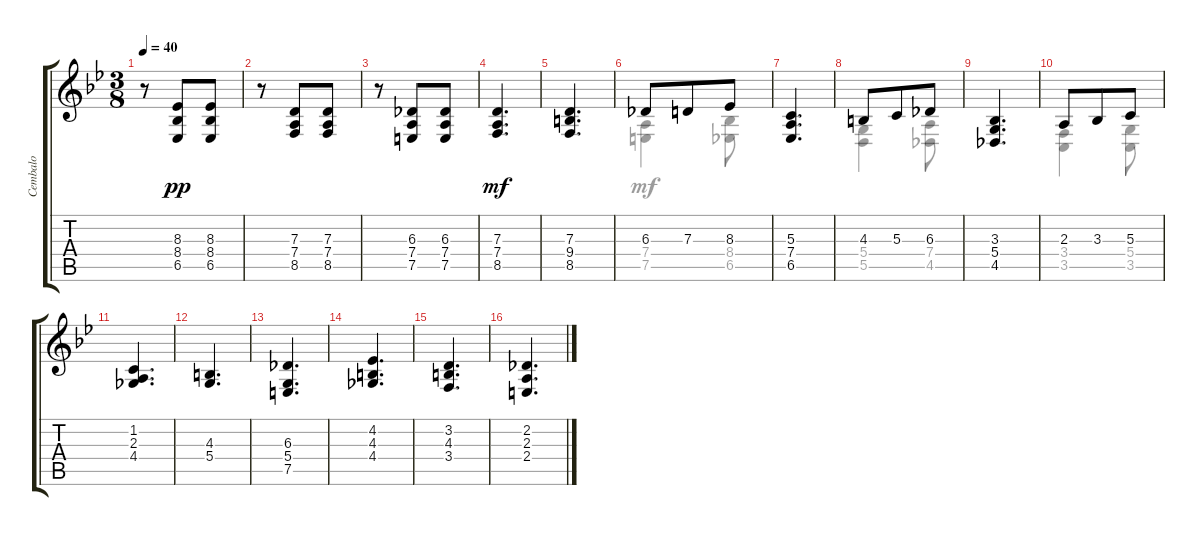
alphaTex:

\track ("Cembalo" "Cembalo") {instrument harpsichord}
\staff {score tabs}
\tuning (E4 B3 G3 D3 A2 E2) {hide}
\voice
\ts (3 8)
\tempo 40
\clef g2
\ks bb
r.8{dy pp} (8.3 8.4 6.5).8 (8.3 8.4 6.5).8 |
r.8 (7.3 7.4 8.5).8 (7.3 7.4 8.5).8 |
r.8 (6.3 7.4 7.5).8 (6.3 7.4 7.5).8 |
(7.3 7.4 8.5).4{d dy mf} |
(7.3 9.4 8.5).4{d} |
6.3.8 7.3.8 8.3.8 |
(5.3 7.4 6.5).4{d} |
4.3.8 5.3.8 6.3.8 |
(3.3 5.4 4.5).4{d} |
2.3.8 3.3.8 5.3.8 |
(1.2 2.3 4.4).4{d} |
(4.3 5.4).4{d} |
(6.3 5.4 7.5).4{d} |
(4.2 4.3 4.4).4{d} |
(3.2 4.3 3.4).4{d} |
(2.2 2.3 2.4).4{d}
\voice
\clef g2
\ottava regular
\simile none
\ks bb
|
|
|
|
|
(7.4 7.5).4 (8.4 6.5).8 |
|
(5.4 5.5).4 (7.4 4.5).8 |
|
(3.4 3.5).4 (5.4 3.5).8 |
|
|
|
|
|
